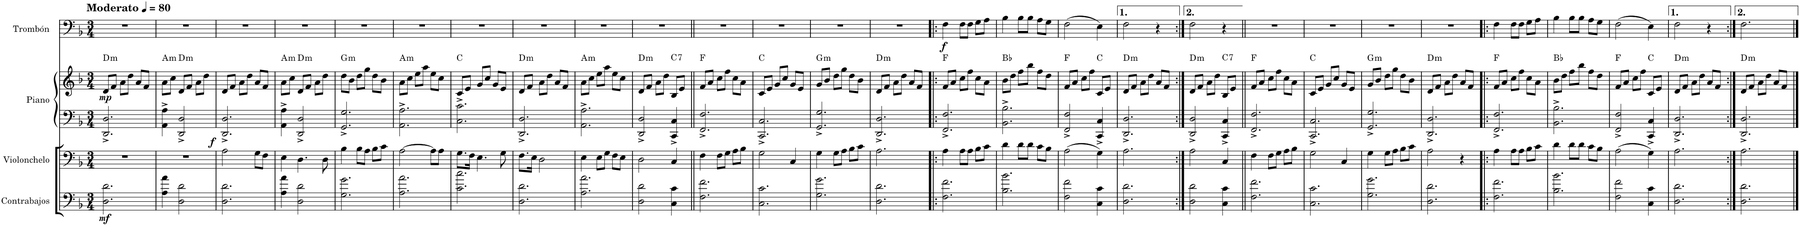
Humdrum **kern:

**kern	**dynam	**kern	**dynam	**kern	**kern	**dynam	**harte	**kern	**dynam
*part4	*part4	*part3	*part3	*part2	*part2	*part2	*part2	*part1	*part1
*staff5	*staff5	*staff4	*staff4	*staff3	*staff2	*staff2/3	*	*staff1	*staff1
*I"Contrabajos	*	*I"Violonchelo	*	*I"Piano	*	*	*	*I"Trombón	*
*I'Cbs.	*	*I'Vc.	*	*I'Pno.	*	*	*	*I'Tbn.	*
*clefF4	*	*clefF4	*	*clefF4	*clefG2	*	*	*clefF4	*
*Trd7c12	*	*	*	*	*	*	*	*	*
*k[b-]	*	*k[b-]	*	*k[b-]	*k[b-]	*	*	*k[b-]	*
*M3/4	*	*M3/4	*	*M3/4	*M3/4	*	*	*M3/4	*
*MM80	*	*MM80	*	*MM80	*MM80	*	*	*MM80	*
=1	=1	=1	=1	=1	=1	=1	=1	=1	=1
!	!	!	!	!	!	!	!	!LO:TX:a:B:t=Moderato	!
!	!LO:DY:b	!	!	!	!	!LO:DY:b	!LO:H:kt=m	!	!
2.D\ 2.d\	mf	2.r	.	2.DD/^ 2.D/^	8d/L	mp	D:min	2.r	.
.	.	.	.	.	8f/J	.	.	.	.
.	.	.	.	.	8a\L	.	.	.	.
.	.	.	.	.	8dd\J	.	.	.	.
.	.	.	.	.	8a/L	.	.	.	.
.	.	.	.	.	8f/J	.	.	.	.
=2	=2	=2	=2	=2	=2	=2	=2	=2	=2
!	!	!	!	!	!	!	!LO:H:kt=m	!	!
4A\ 4a\	.	2.r	.	4AA\^ 4A\^	8a\L	.	A:min	2.r	.
.	.	.	.	.	8cc\J	.	.	.	.
!	!	!	!	!	!	!	!LO:H:kt=m	!	!
2D\ 2d\	.	.	.	2DD/^ 2D/^	8d/L	.	D:min	.	.
.	.	.	.	.	8f/J	.	.	.	.
.	.	.	.	.	8a\L	.	.	.	.
.	.	.	.	.	8dd\J	.	.	.	.
=3	=3	=3	=3	=3	=3	=3	=3	=3	=3
!	!	!	!LO:DY:a	!	!	!	!	!	!
2.D\ 2.d\	.	2A\	f	2.DD/^ 2.D/^	8d/L	.	.	2.r	.
.	.	.	.	.	8f/J	.	.	.	.
.	.	.	.	.	8a\L	.	.	.	.
.	.	.	.	.	8dd\J	.	.	.	.
.	.	8G\L	.	.	8a/L	.	.	.	.
.	.	8F\J	.	.	8f/J	.	.	.	.
=4	=4	=4	=4	=4	=4	=4	=4	=4	=4
!	!	!	!	!	!	!	!LO:H:kt=m	!	!
4A\ 4a\	.	4E\	.	4AA\^ 4A\^	8a\L	.	A:min	2.r	.
.	.	.	.	.	8cc\J	.	.	.	.
!	!	!	!	!	!	!	!LO:H:kt=m	!	!
2D\ 2d\	.	4.D\	.	2DD/^ 2D/^	8d/L	.	D:min	.	.
.	.	.	.	.	8f/J	.	.	.	.
.	.	.	.	.	8a\L	.	.	.	.
.	.	8D\	.	.	8dd\J	.	.	.	.
=5	=5	=5	=5	=5	=5	=5	=5	=5	=5
!	!	!	!	!	!	!	!LO:H:kt=m	!	!
2.G\ 2.g\	.	4B-\	.	2.GG/^ 2.G/^	8dd\L	.	G:min	2.r	.
.	.	.	.	.	8b-\J	.	.	.	.
.	.	8B-\L	.	.	8dd\L	.	.	.	.
.	.	8A\J	.	.	8gg\J	.	.	.	.
.	.	8B-\L	.	.	8dd\L	.	.	.	.
.	.	8c\J	.	.	8b-\J	.	.	.	.
=6	=6	=6	=6	=6	=6	=6	=6	=6	=6
!	!	!	!	!	!	!	!LO:H:kt=m	!	!
2.A\ 2.a\	.	[2A\	.	2.AA\^ 2.A\^	8a\L	.	A:min	2.r	.
.	.	.	.	.	8cc\J	.	.	.	.
.	.	.	.	.	8ee\L	.	.	.	.
.	.	.	.	.	8aa\J	.	.	.	.
.	.	8A\L]	.	.	8ee\L	.	.	.	.
.	.	8A\J	.	.	8cc\J	.	.	.	.
=7	=7	=7	=7	=7	=7	=7	=7	=7	=7
2.c\ 2.cc\	.	8.G\L	.	2.C\^ 2.c\^	8c/L	.	C:maj	2.r	.
.	.	.	.	.	8e/J	.	.	.	.
.	.	16F\Jk	.	.	.	.	.	.	.
.	.	4.E\	.	.	8g/L	.	.	.	.
.	.	.	.	.	8cc/J	.	.	.	.
.	.	.	.	.	8g/L	.	.	.	.
.	.	8G\	.	.	8e/J	.	.	.	.
=8	=8	=8	=8	=8	=8	=8	=8	=8	=8
!	!	!	!	!	!	!	!LO:H:kt=m	!	!
2.D\ 2.d\	.	8.F\L	.	2.DD/^ 2.D/^	8d/L	.	D:min	2.r	.
.	.	.	.	.	8f/J	.	.	.	.
.	.	16E\Jk	.	.	.	.	.	.	.
.	.	2D\	.	.	8a\L	.	.	.	.
.	.	.	.	.	8dd\J	.	.	.	.
.	.	.	.	.	8a/L	.	.	.	.
.	.	.	.	.	8f/J	.	.	.	.
=9	=9	=9	=9	=9	=9	=9	=9	=9	=9
!	!	!	!	!	!	!	!LO:H:kt=m	!	!
2.A\ 2.a\	.	4E\	.	2.AA\^ 2.A\^	8a\L	.	A:min	2.r	.
.	.	.	.	.	8cc\J	.	.	.	.
.	.	8E\L	.	.	8ee\L	.	.	.	.
.	.	8G\J	.	.	8aa\J	.	.	.	.
.	.	8F\L	.	.	8ee\L	.	.	.	.
.	.	8E\J	.	.	8cc\J	.	.	.	.
=10	=10	=10	=10	=10	=10	=10	=10	=10	=10
!	!	!	!	!	!	!	!LO:H:kt=m	!	!
2D\ 2d\	.	2D\	.	2DD/^ 2D/^	8d/L	.	D:min	2.r	.
.	.	.	.	.	8f/J	.	.	.	.
.	.	.	.	.	8a\L	.	.	.	.
.	.	.	.	.	8dd\J	.	.	.	.
!	!	!	!	!	!	!	!LO:H:kt=7	!	!
4C\ 4c\	.	4C/	.	4CC/^ 4C/^	8B-/L	.	C:7	.	.
.	.	.	.	.	8e/J	.	.	.	.
=11||	=11||	=11||	=11||	=11||	=11||	=11||	=11||	=11||	=11||
2.F\ 2.f\	.	4F\	.	2.FF/^ 2.F/^	8f/L	.	F:maj	2.r	.
.	.	.	.	.	8a/J	.	.	.	.
.	.	8F\L	.	.	8cc\L	.	.	.	.
.	.	8G\J	.	.	8ff\J	.	.	.	.
.	.	8A\L	.	.	8cc\L	.	.	.	.
.	.	8B-\J	.	.	8a\J	.	.	.	.
=12	=12	=12	=12	=12	=12	=12	=12	=12	=12
2.C\ 2.c\	.	2G\	.	2.CC/^ 2.C/^	8c/L	.	C:maj	2.r	.
.	.	.	.	.	8e/J	.	.	.	.
.	.	.	.	.	8g/L	.	.	.	.
.	.	.	.	.	8cc/J	.	.	.	.
.	.	4C/	.	.	8g/L	.	.	.	.
.	.	.	.	.	8e/J	.	.	.	.
=13	=13	=13	=13	=13	=13	=13	=13	=13	=13
!	!	!	!	!	!	!	!LO:H:kt=m	!	!
2.G\ 2.g\	.	4G\	.	2.GG/^ 2.G/^	8g/L	.	G:min	2.r	.
.	.	.	.	.	8b-/J	.	.	.	.
.	.	8G\L	.	.	8dd\L	.	.	.	.
.	.	8A\J	.	.	8gg\J	.	.	.	.
.	.	8B-\L	.	.	8dd\L	.	.	.	.
.	.	8c\J	.	.	8b-\J	.	.	.	.
=14	=14	=14	=14	=14	=14	=14	=14	=14	=14
!	!	!	!	!	!	!	!LO:H:kt=m	!	!
2.D\ 2.d\	.	2.A\	.	2.DD/^ 2.D/^	8d/L	.	D:min	2.r	.
.	.	.	.	.	8f/J	.	.	.	.
.	.	.	.	.	8a\L	.	.	.	.
.	.	.	.	.	8dd\J	.	.	.	.
.	.	.	.	.	8a/L	.	.	.	.
.	.	.	.	.	8f/J	.	.	.	.
=15!|:	=15!|:	=15!|:	=15!|:	=15!|:	=15!|:	=15!|:	=15!|:	=15!|:	=15!|:
!	!	!	!	!	!	!	!	!	!LO:DY:b
2.F\ 2.f\	.	4A\	.	2.FF/^ 2.F/^	8f/L	.	F:maj	4F\	f
.	.	.	.	.	8a/J	.	.	.	.
.	.	8A\L	.	.	8cc\L	.	.	8F\L	.
.	.	8A\J	.	.	8ff\J	.	.	8F\J	.
.	.	8B-\L	.	.	8cc\L	.	.	8G\L	.
.	.	8c\J	.	.	8a\J	.	.	8A\J	.
=16	=16	=16	=16	=16	=16	=16	=16	=16	=16
2.B-\ 2.b-\	.	4d\	.	2.BB-\^ 2.B-\^	8b-\L	.	Bb:maj	4B-\	.
.	.	.	.	.	8dd\J	.	.	.	.
.	.	8d\L	.	.	8ff\L	.	.	8B-\L	.
.	.	8d\J	.	.	8bb-\J	.	.	8B-\J	.
.	.	8c\L	.	.	8ff\L	.	.	8A\L	.
.	.	8B-\J	.	.	8dd\J	.	.	8G\J	.
=17	=17	=17	=17	=17	=17	=17	=17	=17	=17
2F\ 2f\	.	(2A\	.	2FF/^ 2F/^	8f/L	.	F:maj	(2F\	.
.	.	.	.	.	8a/J	.	.	.	.
.	.	.	.	.	8cc\L	.	.	.	.
.	.	.	.	.	8ff\J	.	.	.	.
4C\ 4c\	.	4G\)	.	4CC/^ 4C/^	8c/L	.	C:maj	4E\)	.
.	.	.	.	.	8e/J	.	.	.	.
=18	=18	=18	=18	=18	=18	=18	=18	=18	=18
!	!	!	!	!	!	!	!LO:H:kt=m	!	!
2.D\ 2.d\	.	2.A\	.	2.DD/^ 2.D/^	8d/L	.	D:min	2F\	.
.	.	.	.	.	8f/J	.	.	.	.
.	.	.	.	.	8a\L	.	.	.	.
.	.	.	.	.	8dd\J	.	.	.	.
.	.	.	.	.	8a/L	.	.	4r	.
.	.	.	.	.	8f/J	.	.	.	.
=19:|!	=19:|!	=19:|!	=19:|!	=19:|!	=19:|!	=19:|!	=19:|!	=19:|!	=19:|!
!	!	!	!	!	!	!	!LO:H:kt=m	!	!
2D\ 2d\	.	2A\	.	2DD/^ 2D/^	8d/L	.	D:min	2F\	.
.	.	.	.	.	8f/J	.	.	.	.
.	.	.	.	.	8a\L	.	.	.	.
.	.	.	.	.	8dd\J	.	.	.	.
!	!	!	!	!	!	!	!LO:H:kt=7	!	!
4C\ 4c\	.	4C/	.	4CC/^ 4C/^	8B-/L	.	C:7	4r	.
.	.	.	.	.	8e/J	.	.	.	.
=20||	=20||	=20||	=20||	=20||	=20||	=20||	=20||	=20||	=20||
2.F\ 2.f\	.	4F\	.	2.FF/^ 2.F/^	8f/L	.	F:maj	2.r	.
.	.	.	.	.	8a/J	.	.	.	.
.	.	8F\L	.	.	8cc\L	.	.	.	.
.	.	8G\J	.	.	8ff\J	.	.	.	.
.	.	8A\L	.	.	8cc\L	.	.	.	.
.	.	8B-\J	.	.	8a\J	.	.	.	.
=21	=21	=21	=21	=21	=21	=21	=21	=21	=21
2.C\ 2.c\	.	2G\	.	2.CC/^ 2.C/^	8c/L	.	C:maj	2.r	.
.	.	.	.	.	8e/J	.	.	.	.
.	.	.	.	.	8g/L	.	.	.	.
.	.	.	.	.	8cc/J	.	.	.	.
.	.	4C/	.	.	8g/L	.	.	.	.
.	.	.	.	.	8e/J	.	.	.	.
=22	=22	=22	=22	=22	=22	=22	=22	=22	=22
!	!	!	!	!	!	!	!LO:H:kt=m	!	!
2.G\ 2.g\	.	4G\	.	2.GG/^ 2.G/^	8g/L	.	G:min	2.r	.
.	.	.	.	.	8b-/J	.	.	.	.
.	.	8G\L	.	.	8dd\L	.	.	.	.
.	.	8A\J	.	.	8gg\J	.	.	.	.
.	.	8B-\L	.	.	8dd\L	.	.	.	.
.	.	8c\J	.	.	8b-\J	.	.	.	.
=23	=23	=23	=23	=23	=23	=23	=23	=23	=23
!	!	!	!	!	!	!	!LO:H:kt=m	!	!
2.D\ 2.d\	.	2A\	.	2.DD/^ 2.D/^	8d/L	.	D:min	2.r	.
.	.	.	.	.	8f/J	.	.	.	.
.	.	.	.	.	8a\L	.	.	.	.
.	.	.	.	.	8dd\J	.	.	.	.
.	.	4r	.	.	8a/L	.	.	.	.
.	.	.	.	.	8f/J	.	.	.	.
=24!|:	=24!|:	=24!|:	=24!|:	=24!|:	=24!|:	=24!|:	=24!|:	=24!|:	=24!|:
2.F\ 2.f\	.	4A\	.	2.FF/^ 2.F/^	8f/L	.	F:maj	4F\	.
.	.	.	.	.	8a/J	.	.	.	.
.	.	8A\L	.	.	8cc\L	.	.	8F\L	.
.	.	8A\J	.	.	8ff\J	.	.	8F\J	.
.	.	8B-\L	.	.	8cc\L	.	.	8G\L	.
.	.	8c\J	.	.	8a\J	.	.	8A\J	.
=25	=25	=25	=25	=25	=25	=25	=25	=25	=25
2.B-\ 2.b-\	.	4d\	.	2.BB-\^ 2.B-\^	8b-\L	.	Bb:maj	4B-\	.
.	.	.	.	.	8dd\J	.	.	.	.
.	.	8d\L	.	.	8ff\L	.	.	8B-\L	.
.	.	8d\J	.	.	8bb-\J	.	.	8B-\J	.
.	.	8c\L	.	.	8ff\L	.	.	8A\L	.
.	.	8B-\J	.	.	8dd\J	.	.	8G\J	.
=26	=26	=26	=26	=26	=26	=26	=26	=26	=26
2F\ 2f\	.	(2A\	.	2FF/^ 2F/^	8f/L	.	F:maj	(2F\	.
.	.	.	.	.	8a/J	.	.	.	.
.	.	.	.	.	8cc\L	.	.	.	.
.	.	.	.	.	8ff\J	.	.	.	.
4C\ 4c\	.	4G\)	.	4CC/^ 4C/^	8c/L	.	C:maj	4E\)	.
.	.	.	.	.	8e/J	.	.	.	.
=27	=27	=27	=27	=27	=27	=27	=27	=27	=27
!	!	!	!	!	!	!	!LO:H:kt=m	!	!
2.D\ 2.d\	.	2.A\	.	2.DD/^ 2.D/^	8d/L	.	D:min	2F\	.
.	.	.	.	.	8f/J	.	.	.	.
.	.	.	.	.	8a\L	.	.	.	.
.	.	.	.	.	8dd\J	.	.	.	.
.	.	.	.	.	8a/L	.	.	4r	.
.	.	.	.	.	8f/J	.	.	.	.
=28:|!	=28:|!	=28:|!	=28:|!	=28:|!	=28:|!	=28:|!	=28:|!	=28:|!	=28:|!
!	!	!	!	!	!	!	!LO:H:kt=m	!	!
2.D\ 2.d\	.	2.A\	.	2.DD/^ 2.D/^	8d/L	.	D:min	2.F\	.
.	.	.	.	.	8f/J	.	.	.	.
.	.	.	.	.	8a\L	.	.	.	.
.	.	.	.	.	8dd\J	.	.	.	.
.	.	.	.	.	8a/L	.	.	.	.
.	.	.	.	.	8f/J	.	.	.	.
==	==	==	==	==	==	==	==	==	==
*-	*-	*-	*-	*-	*-	*-	*-	*-	*-
